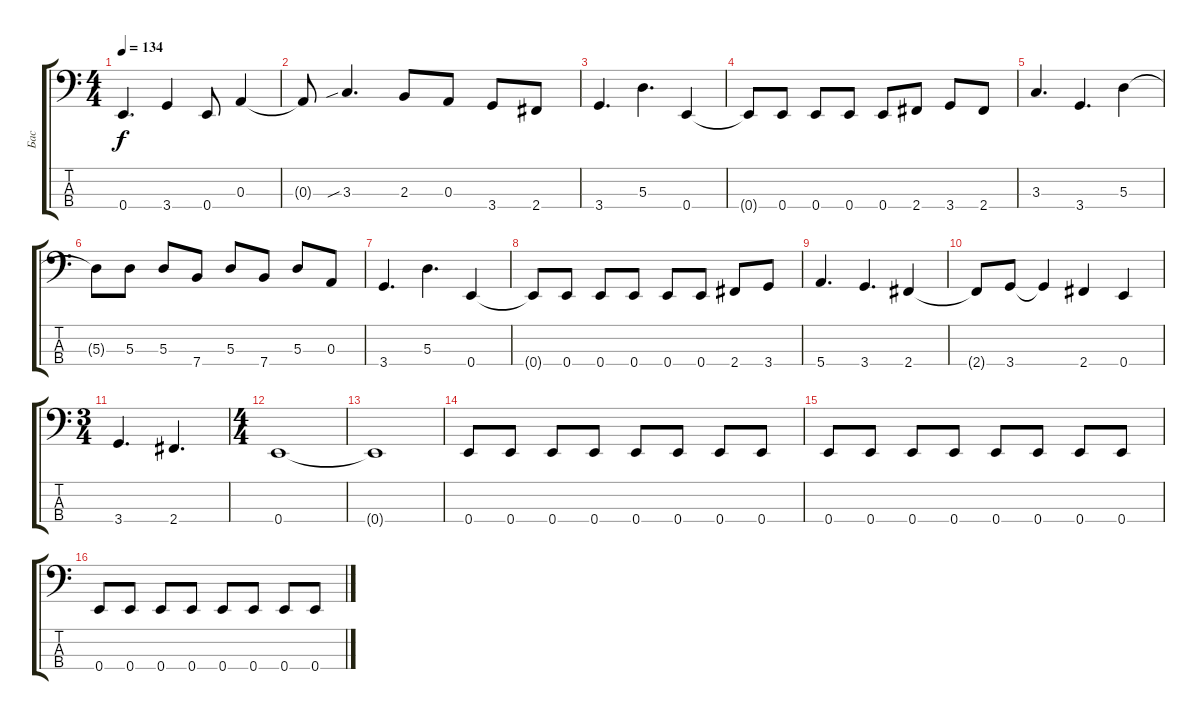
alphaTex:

\track ("Бас" "Бас") {instrument electricbassfinger}
\staff {score tabs}
\tuning (G2 D2 A1 E1) {hide}
\ts (4 4)
\tempo 134
\clef f4
\ks c
0.4.4{d dy f} 3.4.4 0.4.8 0.3.4 |
0.3{t}.8 3.3{sib}.4{d} 2.3.8 0.3.8 3.4.8 2.4.8 |
3.4.4{d} 5.3.4{d} 0.4.4 |
0.4{t}.8 0.4.8 0.4.8 0.4.8 0.4.8 2.4.8 3.4.8 2.4.8 |
3.3.4{d} 3.4.4{d} 5.3.4 |
5.3{t}.8 5.3.8 5.3.8 7.4.8 5.3.8 7.4.8 5.3.8 0.3.8 |
3.4.4{d} 5.3.4{d} 0.4.4 |
0.4{t}.8 0.4.8 0.4.8 0.4.8 0.4.8 0.4.8 2.4.8 3.4.8 |
5.4.4{d} 3.4.4{d} 2.4.4 |
2.4{t}.8 3.4.8 3.4{t}.4 2.4.4 0.4.4 |
\ts (3 4)
3.4.4{d} 2.4.4{d} |
\ts (4 4)
0.4.1 |
0.4{t}.1 |
0.4.8 0.4.8 0.4.8 0.4.8 0.4.8 0.4.8 0.4.8 0.4.8 |
0.4.8 0.4.8 0.4.8 0.4.8 0.4.8 0.4.8 0.4.8 0.4.8 |
0.4.8 0.4.8 0.4.8 0.4.8 0.4.8 0.4.8 0.4.8 0.4.8
